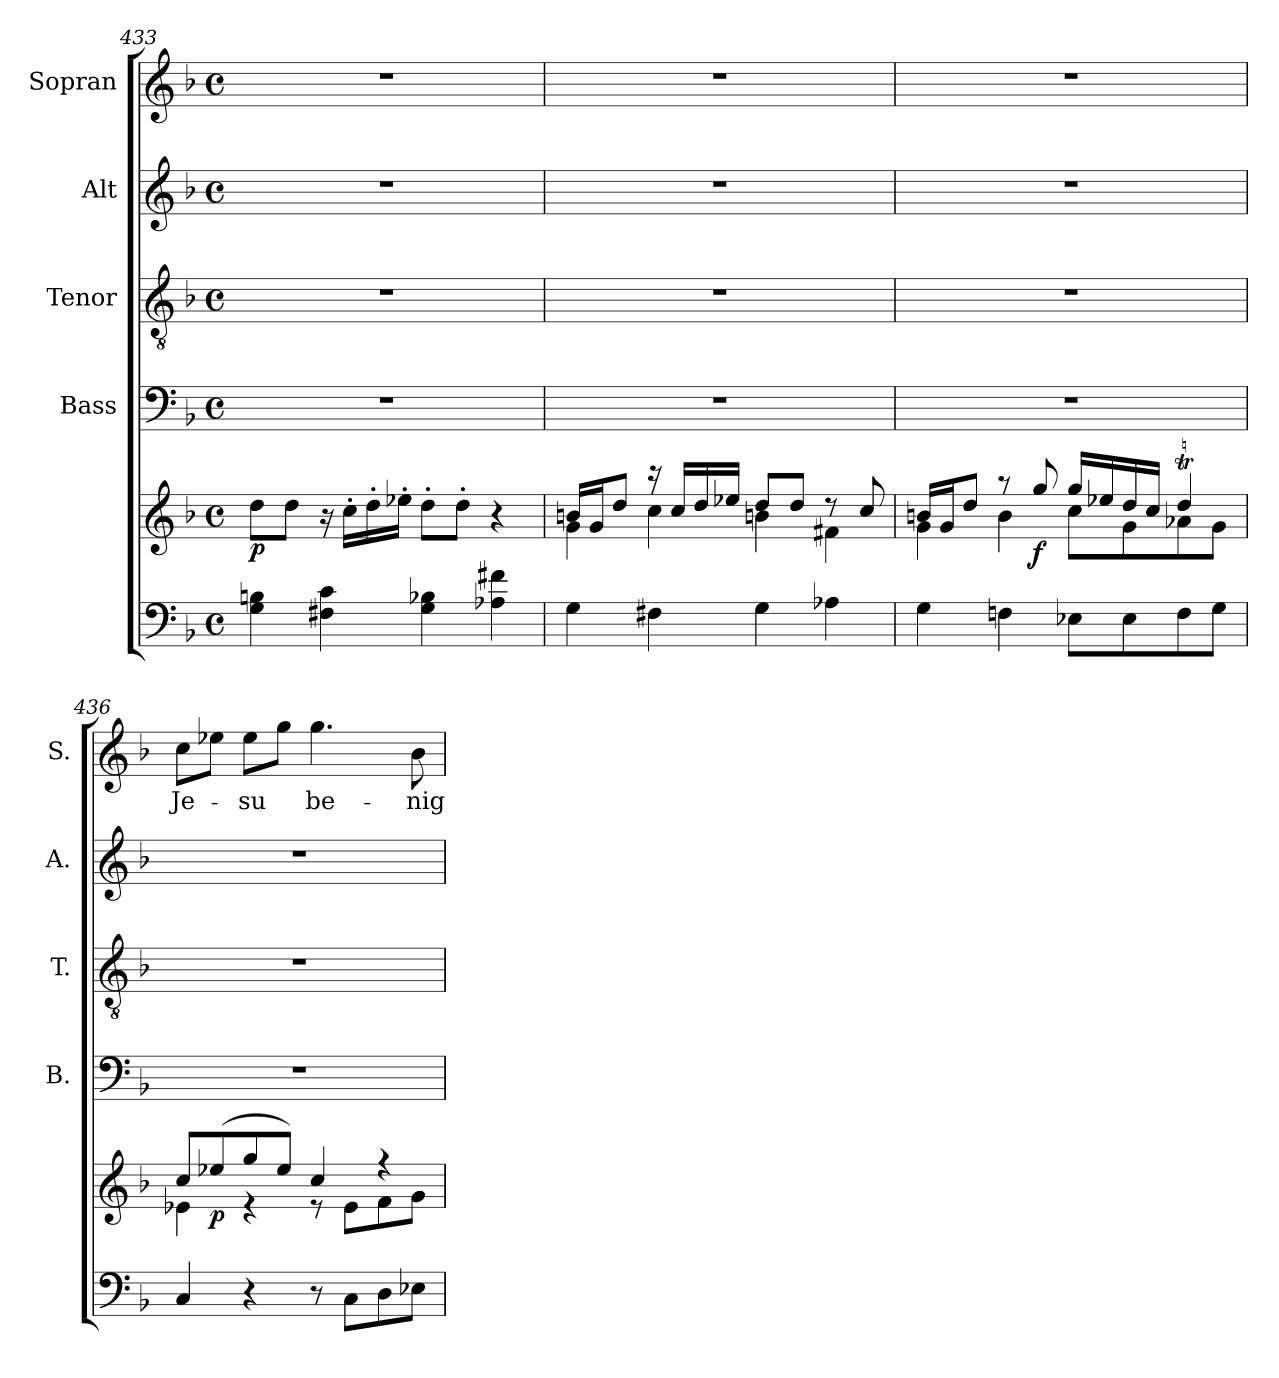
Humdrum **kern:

**kern	**kern	**dynam	**kern	**kern	**kern	**kern	**text
*part5	*part5	*part5	*part4	*part3	*part2	*part1	*part1
*staff6	*staff5	*staff5/6	*staff4	*staff3	*staff2	*staff1	*staff1
*	*	*	*I"Bass	*I"Tenor	*I"Alt	*I"Sopran	*
*	*	*	*I'B.	*I'T.	*I'A.	*I'S.	*
!!LO:PB:g=z
*clefF4	*clefG2	*	*clefF4	*clefGv2	*clefG2	*clefG2	*
*k[b-]	*k[b-]	*	*k[b-]	*k[b-]	*k[b-]	*k[b-]	*
*F:	*F:	*	*F:	*F:	*F:	*F:	*
*M4/4	*M4/4	*	*M4/4	*M4/4	*M4/4	*M4/4	*
*met(c)	*met(c)	*	*met(c)	*met(c)	*met(c)	*met(c)	*
=433	=433	=433	=433	=433	=433	=433	=433
!	!	!LO:DY:b	!	!	!	!	!
4G\ 4Bn\	8dd\L	p	1r	1r	1r	1r	.
.	8dd\J	.	.	.	.	.	.
4F#X\ 4c\	16r	.	.	.	.	.	.
.	16cc'>\LL	.	.	.	.	.	.
.	16dd'>\	.	.	.	.	.	.
.	16ee-X'>\JJ	.	.	.	.	.	.
4G\ 4B-X\	8dd'>\L	.	.	.	.	.	.
.	8dd'>\J	.	.	.	.	.	.
4A-X\ 4f#X\	4r	.	.	.	.	.	.
=434	=434	=434	=434	=434	=434	=434	=434
*	*^	*	*	*	*	*	*
4G\	16bn/LL	4g\	.	1r	1r	1r	1r	.
.	16g/J	.	.	.	.	.	.	.
.	8dd/J	.	.	.	.	.	.	.
4F#X\	16rbb	4cc\	.	.	.	.	.	.
.	16cc/LL	.	.	.	.	.	.	.
.	16dd/	.	.	.	.	.	.	.
.	16ee-X/JJ	.	.	.	.	.	.	.
4G\	8dd/L	4bn\	.	.	.	.	.	.
.	8dd/J	.	.	.	.	.	.	.
4A-X\	8rdd	4f#X\	.	.	.	.	.	.
.	8cc/	.	.	.	.	.	.	.
=435	=435	=435	=435	=435	=435	=435	=435	=435
4G\	16bn/LL	4g\	.	1r	1r	1r	1r	.
.	16g/J	.	.	.	.	.	.	.
.	8dd/J	.	.	.	.	.	.	.
4Fn\	8rgg	4b\	.	.	.	.	.	.
!	!	!	!LO:DY:b	!	!	!	!	!
.	8gg/	.	f	.	.	.	.	.
8E-X\L	16gg/LL	8cc\L	.	.	.	.	.	.
.	16ee-X/	.	.	.	.	.	.	.
8E-\	16dd/	8g\	.	.	.	.	.	.
.	16cc/JJ	.	.	.	.	.	.	.
8F\	4ddT/	8a-X\	.	.	.	.	.	.
8G\J	.	8g\J	.	.	.	.	.	.
=436	=436	=436	=436	=436	=436	=436	=436	=436
!	!	!	!	!	!	!	!	!LO:LY:b
4C/	8cc/L	4e-X\	.	1r	1r	1r	8cc\L	Je-
!	!	!	!LO:DY:b	!	!	!	!	!
.	(>8ee-X/	.	p	.	.	.	8ee-X\J	.
!	!	!	!	!	!	!	!	!LO:LY:b
4r	8gg/	4rd	.	.	.	.	8ee-\L	-su
.	8ee-/J)	.	.	.	.	.	8gg\J	.
!	!	!	!	!	!	!	!	!LO:LY:b
8r	4cc/	8re	.	.	.	.	4.gg\	be-
8C\L	.	8e-\L	.	.	.	.	.	.
8D\	4ree	8f\	.	.	.	.	.	.
!	!	!	!	!	!	!	!	!LO:LY:b
8E-X\J	.	8g\J	.	.	.	.	8b-\	-nig-
*	*v	*v	*	*	*	*	*	*
=	=	=	=	=	=	=	=
*-	*-	*-	*-	*-	*-	*-	*-
